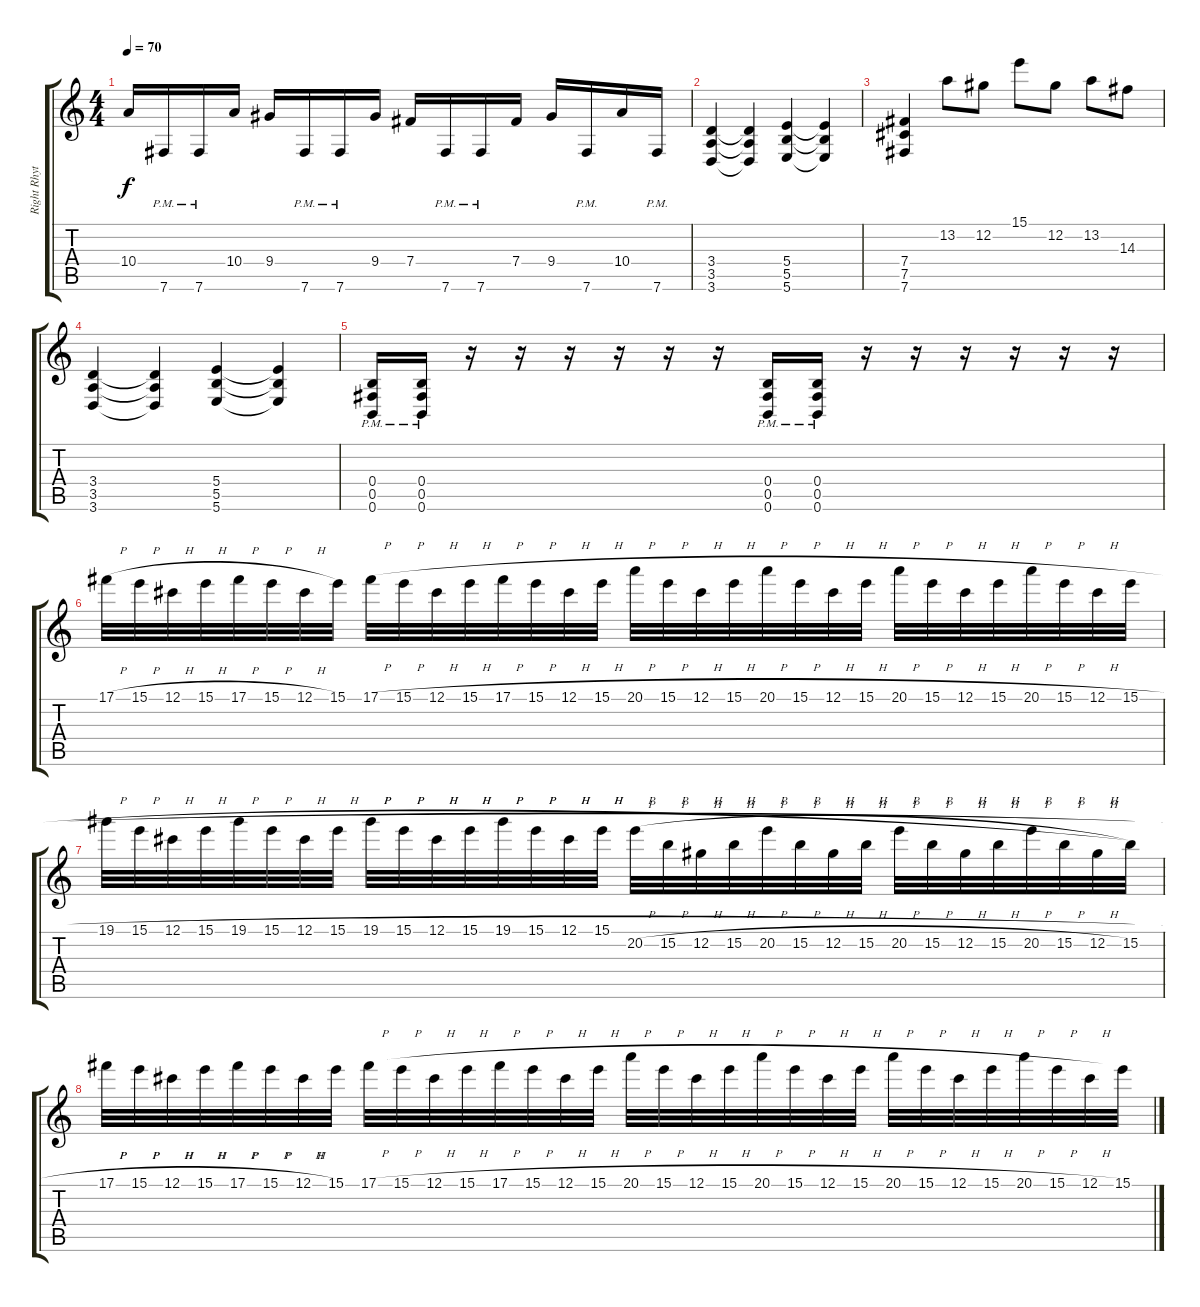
\track ("Right Rhythm Guitar" "Right Rhyt") {instrument distortionguitar}
\staff {score tabs}
\tuning (Db4 Ab3 E3 B2 Gb2 B1) {hide}
\ts (4 4)
\tempo 70
\clef g2
\ks c
10.4.16{dy f} 7.6{pm}.16 7.6{pm}.16 10.4.16 9.4.16 7.6{pm}.16 7.6{pm}.16 9.4.16 7.4.16 7.6{pm}.16 7.6{pm}.16 7.4.16 9.4.16 7.6{pm}.16 10.4.16 7.6{pm}.16 |
(3.4 3.5 3.6).4 (3.4{t} 3.5{t} 3.6{t}).4 (5.4 5.5 5.6).4 (5.4{t} 5.5{t} 5.6{t}).4 |
(7.4 7.5 7.6).4 13.2.8 12.2.8 15.1.8 12.2.8 13.2.8 14.3.8 |
(3.4 3.5 3.6).4 (3.4{t} 3.5{t} 3.6{t}).4 (5.4 5.5 5.6).4 (5.4{t} 5.5{t} 5.6{t}).4 |
(0.4 0.5 0.6{pm}).16 (0.4 0.5 0.6{pm}).16 r.16 r.16 r.16 r.16 r.16 r.16 (0.4 0.5 0.6{pm}).16 (0.4 0.5 0.6{pm}).16 r.16 r.16 r.16 r.16 r.16 r.16 |
17.1{h}.32 15.1{h}.32 12.1{h}.32 15.1{h}.32 17.1{h}.32 15.1{h}.32 12.1{h}.32 15.1.32 17.1{h}.32 15.1{h}.32 12.1{h}.32 15.1{h}.32 17.1{h}.32 15.1{h}.32 12.1{h}.32 15.1{h}.32 20.1{h}.32 15.1{h}.32 12.1{h}.32 15.1{h}.32 20.1{h}.32 15.1{h}.32 12.1{h}.32 15.1{h}.32 20.1{h}.32 15.1{h}.32 12.1{h}.32 15.1{h}.32 20.1{h}.32 15.1{h}.32 12.1{h}.32 15.1{h}.32 |
19.1{h}.32 15.1{h}.32 12.1{h}.32 15.1{h}.32 19.1{h}.32 15.1{h}.32 12.1{h}.32 15.1{h}.32 19.1{h}.32 15.1{h}.32 12.1{h}.32 15.1{h}.32 19.1{h}.32 15.1{h}.32 12.1{h}.32 15.1{h}.32 20.2{h}.32 15.2{h}.32 12.2{h}.32 15.2{h}.32 20.2{h}.32 15.2{h}.32 12.2{h}.32 15.2{h}.32 20.2{h}.32 15.2{h}.32 12.2{h}.32 15.2{h}.32 20.2{h}.32 15.2{h}.32 12.2{h}.32 15.2.32 |
17.1{h}.32 15.1{h}.32 12.1{h}.32 15.1{h}.32 17.1{h}.32 15.1{h}.32 12.1{h}.32 15.1.32 17.1{h}.32 15.1{h}.32 12.1{h}.32 15.1{h}.32 17.1{h}.32 15.1{h}.32 12.1{h}.32 15.1{h}.32 20.1{h}.32 15.1{h}.32 12.1{h}.32 15.1{h}.32 20.1{h}.32 15.1{h}.32 12.1{h}.32 15.1{h}.32 20.1{h}.32 15.1{h}.32 12.1{h}.32 15.1{h}.32 20.1{h}.32 15.1{h}.32 12.1{h}.32 15.1{h}.32
